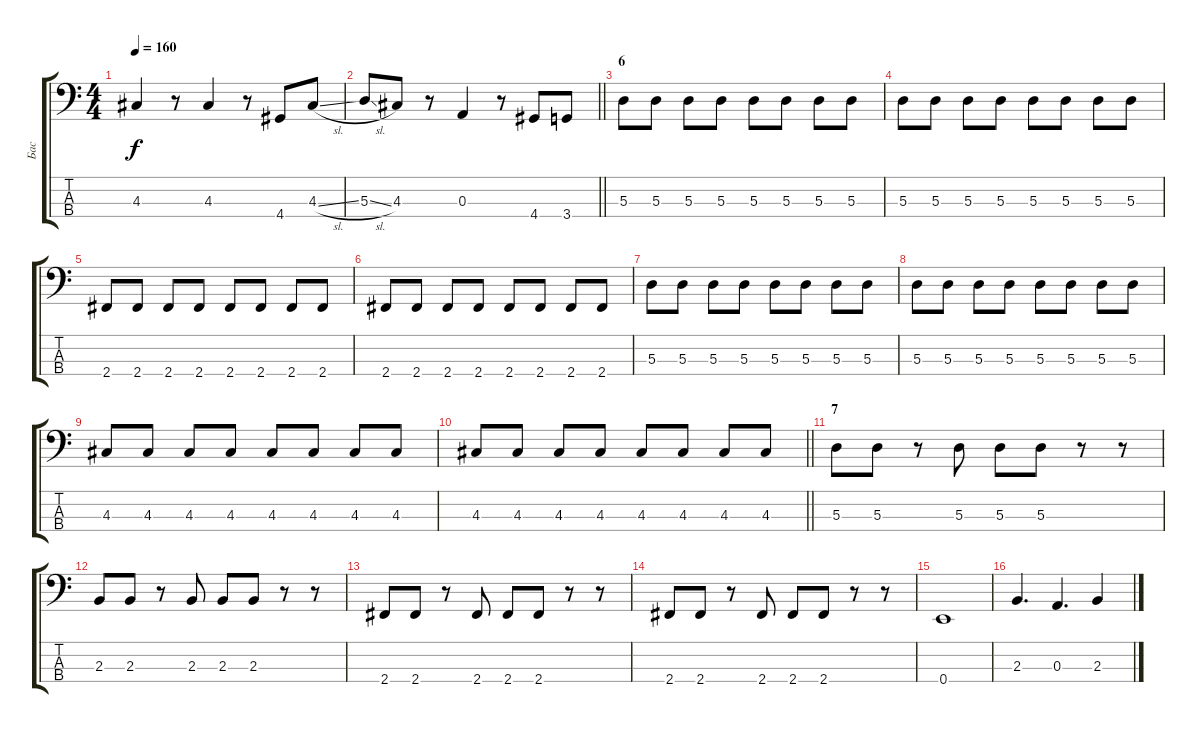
\track ("Бас" "Бас") {instrument electricbasspick}
\staff {score tabs}
\tuning (G2 D2 A1 E1) {hide}
\ts (4 4)
\tempo 160
\clef f4
\ks c
4.3.4{dy f} r.8 4.3.4 r.8 4.4.8 4.3{sl}.8 |
\barLineRight lightlight
5.3{sl}.8 4.3.8 r.8 0.3.4 r.8 4.4.8 3.4.8 |
\section ("" "6")
5.3.8 5.3.8 5.3.8 5.3.8 5.3.8 5.3.8 5.3.8 5.3.8 |
5.3.8 5.3.8 5.3.8 5.3.8 5.3.8 5.3.8 5.3.8 5.3.8 |
2.4.8 2.4.8 2.4.8 2.4.8 2.4.8 2.4.8 2.4.8 2.4.8 |
2.4.8 2.4.8 2.4.8 2.4.8 2.4.8 2.4.8 2.4.8 2.4.8 |
5.3.8 5.3.8 5.3.8 5.3.8 5.3.8 5.3.8 5.3.8 5.3.8 |
5.3.8 5.3.8 5.3.8 5.3.8 5.3.8 5.3.8 5.3.8 5.3.8 |
4.3.8 4.3.8 4.3.8 4.3.8 4.3.8 4.3.8 4.3.8 4.3.8 |
\barLineRight lightlight
4.3.8 4.3.8 4.3.8 4.3.8 4.3.8 4.3.8 4.3.8 4.3.8 |
\section ("" "7")
5.3.8 5.3.8 r.8 5.3.8 5.3.8 5.3.8 r.8 r.8 |
2.3.8 2.3.8 r.8 2.3.8 2.3.8 2.3.8 r.8 r.8 |
2.4.8 2.4.8 r.8 2.4.8 2.4.8 2.4.8 r.8 r.8 |
2.4.8 2.4.8 r.8 2.4.8 2.4.8 2.4.8 r.8 r.8 |
0.4.1 |
2.3.4{d} 0.3.4{d} 2.3.4
